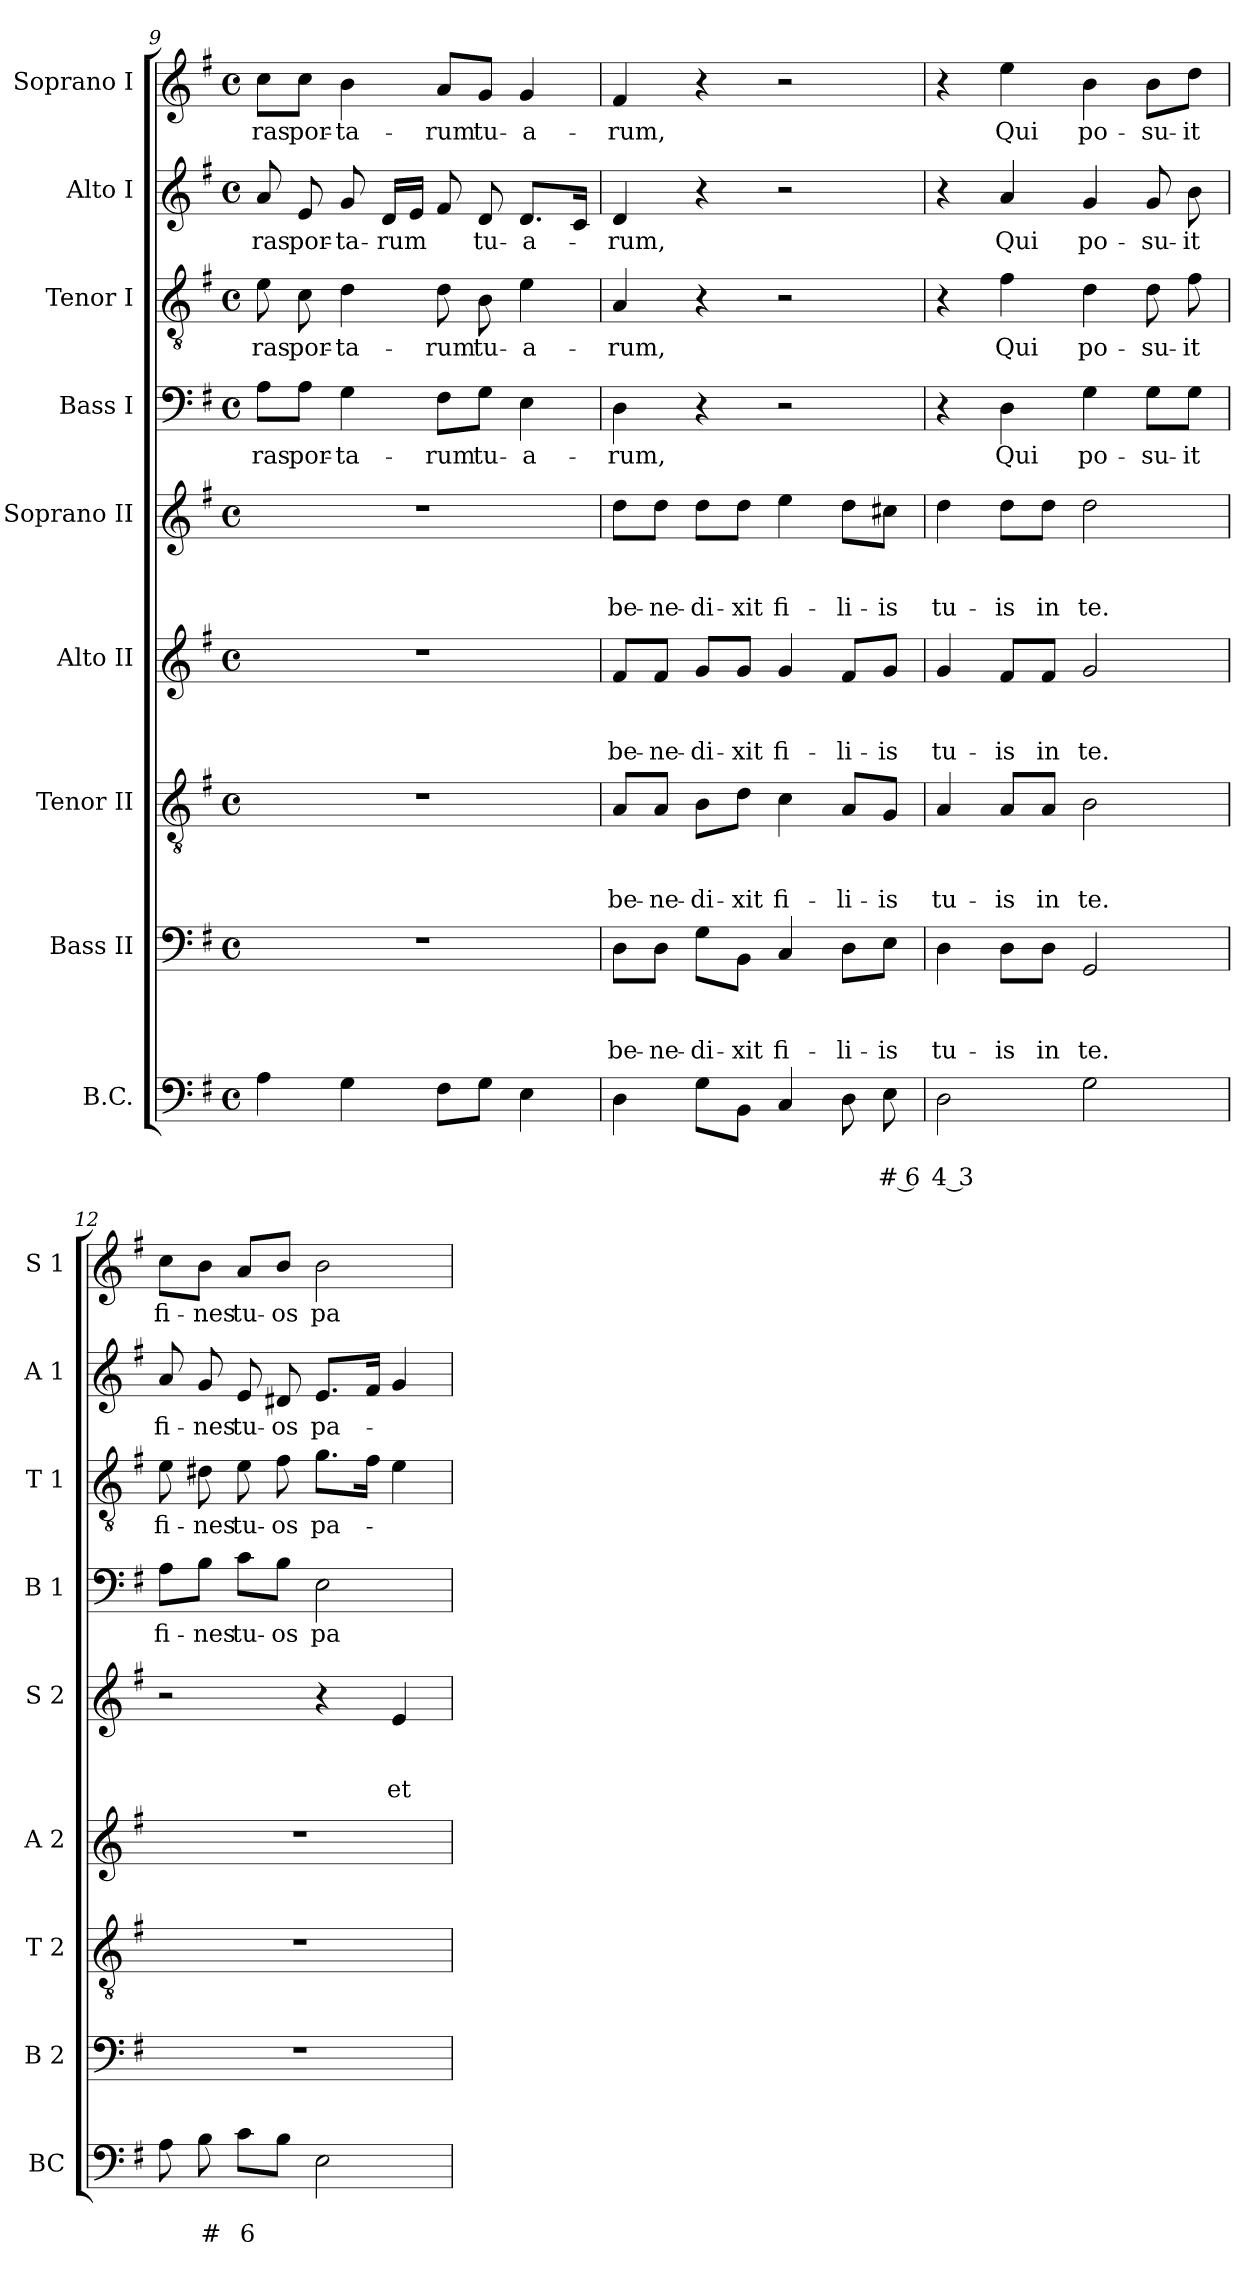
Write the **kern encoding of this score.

**kern	**text	**text	**kern	**text	**text	**text	**kern	**text	**text	**text	**kern	**text	**text	**text	**kern	**text	**text	**text	**kern	**text	**kern	**text	**kern	**text	**kern	**text
*part9	*part9	*part9	*part8	*part8	*part8	*part8	*part7	*part7	*part7	*part7	*part6	*part6	*part6	*part6	*part5	*part5	*part5	*part5	*part4	*part4	*part3	*part3	*part2	*part2	*part1	*part1
*staff9	*staff9	*staff9	*staff8	*staff8	*staff8	*staff8	*staff7	*staff7	*staff7	*staff7	*staff6	*staff6	*staff6	*staff6	*staff5	*staff5	*staff5	*staff5	*staff4	*staff4	*staff3	*staff3	*staff2	*staff2	*staff1	*staff1
*I"B.C.	*	*	*I"Bass II	*	*	*	*I"Tenor II	*	*	*	*I"Alto II	*	*	*	*I"Soprano II	*	*	*	*I"Bass I	*	*I"Tenor I	*	*I"Alto I	*	*I"Soprano I	*
*I'BC	*	*	*I'B 2	*	*	*	*I'T 2	*	*	*	*I'A 2	*	*	*	*I'S 2	*	*	*	*I'B 1	*	*I'T 1	*	*I'A 1	*	*I'S 1	*
*clefF4	*	*	*clefF4	*	*	*	*clefGv2	*	*	*	*clefG2	*	*	*	*clefG2	*	*	*	*clefF4	*	*clefGv2	*	*clefG2	*	*clefG2	*
*k[f#]	*	*	*k[f#]	*	*	*	*k[f#]	*	*	*	*k[f#]	*	*	*	*k[f#]	*	*	*	*k[f#]	*	*k[f#]	*	*k[f#]	*	*k[f#]	*
*G:	*	*	*G:	*	*	*	*G:	*	*	*	*G:	*	*	*	*G:	*	*	*	*G:	*	*G:	*	*G:	*	*G:	*
*M4/4	*	*	*M4/4	*	*	*	*M4/4	*	*	*	*M4/4	*	*	*	*M4/4	*	*	*	*M4/4	*	*M4/4	*	*M4/4	*	*M4/4	*
*met(c)	*	*	*met(c)	*	*	*	*met(c)	*	*	*	*met(c)	*	*	*	*met(c)	*	*	*	*met(c)	*	*met(c)	*	*met(c)	*	*met(c)	*
=9	=9	=9	=9	=9	=9	=9	=9	=9	=9	=9	=9	=9	=9	=9	=9	=9	=9	=9	=9	=9	=9	=9	=9	=9	=9	=9
!	!	!	!	!	!	!	!	!	!	!	!	!	!	!	!	!	!	!	!	!LO:LY:b	!	!LO:LY:b	!	!LO:LY:b	!	!LO:LY:b
4A\	.	.	1r	.	.	.	1r	.	.	.	1r	.	.	.	1r	.	.	.	8A\L	-ras	8e\	-ras	8a/	-ras	8cc\L	-ras
!	!	!	!	!	!	!	!	!	!	!	!	!	!	!	!	!	!	!	!	!LO:LY:b	!	!LO:LY:b	!	!LO:LY:b	!	!LO:LY:b
.	.	.	.	.	.	.	.	.	.	.	.	.	.	.	.	.	.	.	8A\J	por-	8c\	por-	8e/	por-	8cc\J	por-
!	!	!	!	!	!	!	!	!	!	!	!	!	!	!	!	!	!	!	!	!LO:LY:b	!	!LO:LY:b	!	!LO:LY:b	!	!LO:LY:b
4G\	.	.	.	.	.	.	.	.	.	.	.	.	.	.	.	.	.	.	4G\	-ta-	4d\	-ta-	8g/	-ta-	4b\	-ta-
!	!	!	!	!	!	!	!	!	!	!	!	!	!	!	!	!	!	!	!	!	!	!	!	!LO:LY:b	!	!
.	.	.	.	.	.	.	.	.	.	.	.	.	.	.	.	.	.	.	.	.	.	.	16d/LL	-rum	.	.
.	.	.	.	.	.	.	.	.	.	.	.	.	.	.	.	.	.	.	.	.	.	.	16e/JJ	.	.	.
!	!	!	!	!	!	!	!	!	!	!	!	!	!	!	!	!	!	!	!	!LO:LY:b	!	!LO:LY:b	!	!	!	!LO:LY:b
8F#\L	.	.	.	.	.	.	.	.	.	.	.	.	.	.	.	.	.	.	8F#\L	-rum	8d\	-rum	8f#/	.	8a/L	-rum
!	!	!	!	!	!	!	!	!	!	!	!	!	!	!	!	!	!	!	!	!LO:LY:b	!	!LO:LY:b	!	!LO:LY:b	!	!LO:LY:b
8G\J	.	.	.	.	.	.	.	.	.	.	.	.	.	.	.	.	.	.	8G\J	tu-	8B\	tu-	8d/	tu-	8g/J	tu-
!	!	!	!	!	!	!	!	!	!	!	!	!	!	!	!	!	!	!	!	!LO:LY:b	!	!LO:LY:b	!	!LO:LY:b	!	!LO:LY:b
4E\	.	.	.	.	.	.	.	.	.	.	.	.	.	.	.	.	.	.	4E\	-a-	4e\	-a-	8.d/L	-a-	4g/	-a-
.	.	.	.	.	.	.	.	.	.	.	.	.	.	.	.	.	.	.	.	.	.	.	16c/Jk	.	.	.
=10	=10	=10	=10	=10	=10	=10	=10	=10	=10	=10	=10	=10	=10	=10	=10	=10	=10	=10	=10	=10	=10	=10	=10	=10	=10	=10
!	!	!	!	!	!	!LO:LY:b	!	!	!	!LO:LY:b	!	!	!	!LO:LY:b	!	!	!	!LO:LY:b	!	!LO:LY:b	!	!LO:LY:b	!	!LO:LY:b	!	!LO:LY:b
4D\	.	.	8D\L	.	.	be-	8A/L	.	.	be-	8f#/L	.	.	be-	8dd\L	.	.	be-	4D\	-rum,	4A/	-rum,	4d/	-rum,	4f#/	-rum,
!	!	!	!	!	!	!LO:LY:b	!	!	!	!LO:LY:b	!	!	!	!LO:LY:b	!	!	!	!LO:LY:b	!	!	!	!	!	!	!	!
.	.	.	8D\J	.	.	-ne-	8A/J	.	.	-ne-	8f#/J	.	.	-ne-	8dd\J	.	.	-ne-	.	.	.	.	.	.	.	.
!	!	!	!	!	!	!LO:LY:b	!	!	!	!LO:LY:b	!	!	!	!LO:LY:b	!	!	!	!LO:LY:b	!	!	!	!	!	!	!	!
8G\L	.	.	8G\L	.	.	-di-	8B\L	.	.	-di-	8g/L	.	.	-di-	8dd\L	.	.	-di-	4r	.	4r	.	4r	.	4r	.
!	!	!	!	!	!	!LO:LY:b	!	!	!	!LO:LY:b	!	!	!	!LO:LY:b	!	!	!	!LO:LY:b	!	!	!	!	!	!	!	!
8BB\J	.	.	8BB\J	.	.	-xit	8d\J	.	.	-xit	8g/J	.	.	-xit	8dd\J	.	.	-xit	.	.	.	.	.	.	.	.
!	!	!	!	!	!	!LO:LY:b	!	!	!	!LO:LY:b	!	!	!	!LO:LY:b	!	!	!	!LO:LY:b	!	!	!	!	!	!	!	!
4C/	.	.	4C/	.	.	fi-	4c\	.	.	fi-	4g/	.	.	fi-	4ee\	.	.	fi-	2r	.	2r	.	2r	.	2r	.
!	!	!	!	!	!	!LO:LY:b	!	!	!	!LO:LY:b	!	!	!	!LO:LY:b	!	!	!	!LO:LY:b	!	!	!	!	!	!	!	!
8D\	.	.	8D\L	.	.	-li-	8A/L	.	.	-li-	8f#/L	.	.	-li-	8dd\L	.	.	-li-	.	.	.	.	.	.	.	.
!	!	!LO:LY:b	!	!	!	!LO:LY:b	!	!	!	!LO:LY:b	!	!	!	!LO:LY:b	!	!	!	!LO:LY:b	!	!	!	!	!	!	!	!
8E\	.	# 6	8E\J	.	.	-is	8G/J	.	.	-is	8g/J	.	.	-is	8cc#X\J	.	.	-is	.	.	.	.	.	.	.	.
!!LO:PB:g=z
=11	=11	=11	=11	=11	=11	=11	=11	=11	=11	=11	=11	=11	=11	=11	=11	=11	=11	=11	=11	=11	=11	=11	=11	=11	=11	=11
!	!	!LO:LY:b	!	!	!	!LO:LY:b	!	!	!	!LO:LY:b	!	!	!	!LO:LY:b	!	!	!	!LO:LY:b	!	!	!	!	!	!	!	!
2D\	.	4 3	4D\	.	.	tu-	4A/	.	.	tu-	4g/	.	.	tu-	4dd\	.	.	tu-	4r	.	4r	.	4r	.	4r	.
!	!	!	!	!	!	!LO:LY:b	!	!	!	!LO:LY:b	!	!	!	!LO:LY:b	!	!	!	!LO:LY:b	!	!LO:LY:b	!	!LO:LY:b	!	!LO:LY:b	!	!LO:LY:b
.	.	.	8D\L	.	.	-is	8A/L	.	.	-is	8f#/L	.	.	-is	8dd\L	.	.	-is	4D\	Qui	4f#\	Qui	4a/	Qui	4ee\	Qui
!	!	!	!	!	!	!LO:LY:b	!	!	!	!LO:LY:b	!	!	!	!LO:LY:b	!	!	!	!LO:LY:b	!	!	!	!	!	!	!	!
.	.	.	8D\J	.	.	in	8A/J	.	.	in	8f#/J	.	.	in	8dd\J	.	.	in	.	.	.	.	.	.	.	.
!	!	!	!	!	!	!LO:LY:b	!	!	!	!LO:LY:b	!	!	!	!LO:LY:b	!	!	!	!LO:LY:b	!	!LO:LY:b	!	!LO:LY:b	!	!LO:LY:b	!	!LO:LY:b
2G\	.	.	2GG/	.	.	te.	2B\	.	.	te.	2g/	.	.	te.	2dd\	.	.	te.	4G\	po-	4d\	po-	4g/	po-	4b\	po-
!	!	!	!	!	!	!	!	!	!	!	!	!	!	!	!	!	!	!	!	!LO:LY:b	!	!LO:LY:b	!	!LO:LY:b	!	!LO:LY:b
.	.	.	.	.	.	.	.	.	.	.	.	.	.	.	.	.	.	.	8G\L	-su-	8d\	-su-	8g/	-su-	8b\L	-su-
!	!	!	!	!	!	!	!	!	!	!	!	!	!	!	!	!	!	!	!	!LO:LY:b	!	!LO:LY:b	!	!LO:LY:b	!	!LO:LY:b
.	.	.	.	.	.	.	.	.	.	.	.	.	.	.	.	.	.	.	8G\J	-it	8f#\	-it	8b\	-it	8dd\J	-it
=12	=12	=12	=12	=12	=12	=12	=12	=12	=12	=12	=12	=12	=12	=12	=12	=12	=12	=12	=12	=12	=12	=12	=12	=12	=12	=12
!	!	!	!	!	!	!	!	!	!	!	!	!	!	!	!	!	!	!	!	!LO:LY:b	!	!LO:LY:b	!	!LO:LY:b	!	!LO:LY:b
8A\	.	.	1r	.	.	.	1r	.	.	.	1r	.	.	.	2r	.	.	.	8A\L	fi-	8e\	fi-	8a/	fi-	8cc\L	fi-
!	!	!LO:LY:b	!	!	!	!	!	!	!	!	!	!	!	!	!	!	!	!	!	!LO:LY:b	!	!LO:LY:b	!	!LO:LY:b	!	!LO:LY:b
8B\	.	#	.	.	.	.	.	.	.	.	.	.	.	.	.	.	.	.	8B\J	-nes	8d#X\	-nes	8g/	-nes	8b\J	-nes
!	!	!LO:LY:b	!	!	!	!	!	!	!	!	!	!	!	!	!	!	!	!	!	!LO:LY:b	!	!LO:LY:b	!	!LO:LY:b	!	!LO:LY:b
8c\L	.	6	.	.	.	.	.	.	.	.	.	.	.	.	.	.	.	.	8c\L	tu-	8e\	tu-	8e/	tu-	8a/L	tu-
!	!	!	!	!	!	!	!	!	!	!	!	!	!	!	!	!	!	!	!	!LO:LY:b	!	!LO:LY:b	!	!LO:LY:b	!	!LO:LY:b
8B\J	.	.	.	.	.	.	.	.	.	.	.	.	.	.	.	.	.	.	8B\J	-os	8f#\	-os	8d#X/	-os	8b/J	-os
!	!	!	!	!	!	!	!	!	!	!	!	!	!	!	!	!	!	!	!	!LO:LY:b	!	!LO:LY:b	!	!LO:LY:b	!	!LO:LY:b
2E\	.	.	.	.	.	.	.	.	.	.	.	.	.	.	4r	.	.	.	2E\	pa-	8.g\L	pa-	8.e/L	pa-	2b\	pa-
.	.	.	.	.	.	.	.	.	.	.	.	.	.	.	.	.	.	.	.	.	16f#\Jk	.	16f#/Jk	.	.	.
!	!	!	!	!	!	!	!	!	!	!	!	!	!	!	!	!	!	!LO:LY:b	!	!	!	!	!	!	!	!
.	.	.	.	.	.	.	.	.	.	.	.	.	.	.	4e/	.	.	et	.	.	4e\	.	4g/	.	.	.
=	=	=	=	=	=	=	=	=	=	=	=	=	=	=	=	=	=	=	=	=	=	=	=	=	=	=
*-	*-	*-	*-	*-	*-	*-	*-	*-	*-	*-	*-	*-	*-	*-	*-	*-	*-	*-	*-	*-	*-	*-	*-	*-	*-	*-
